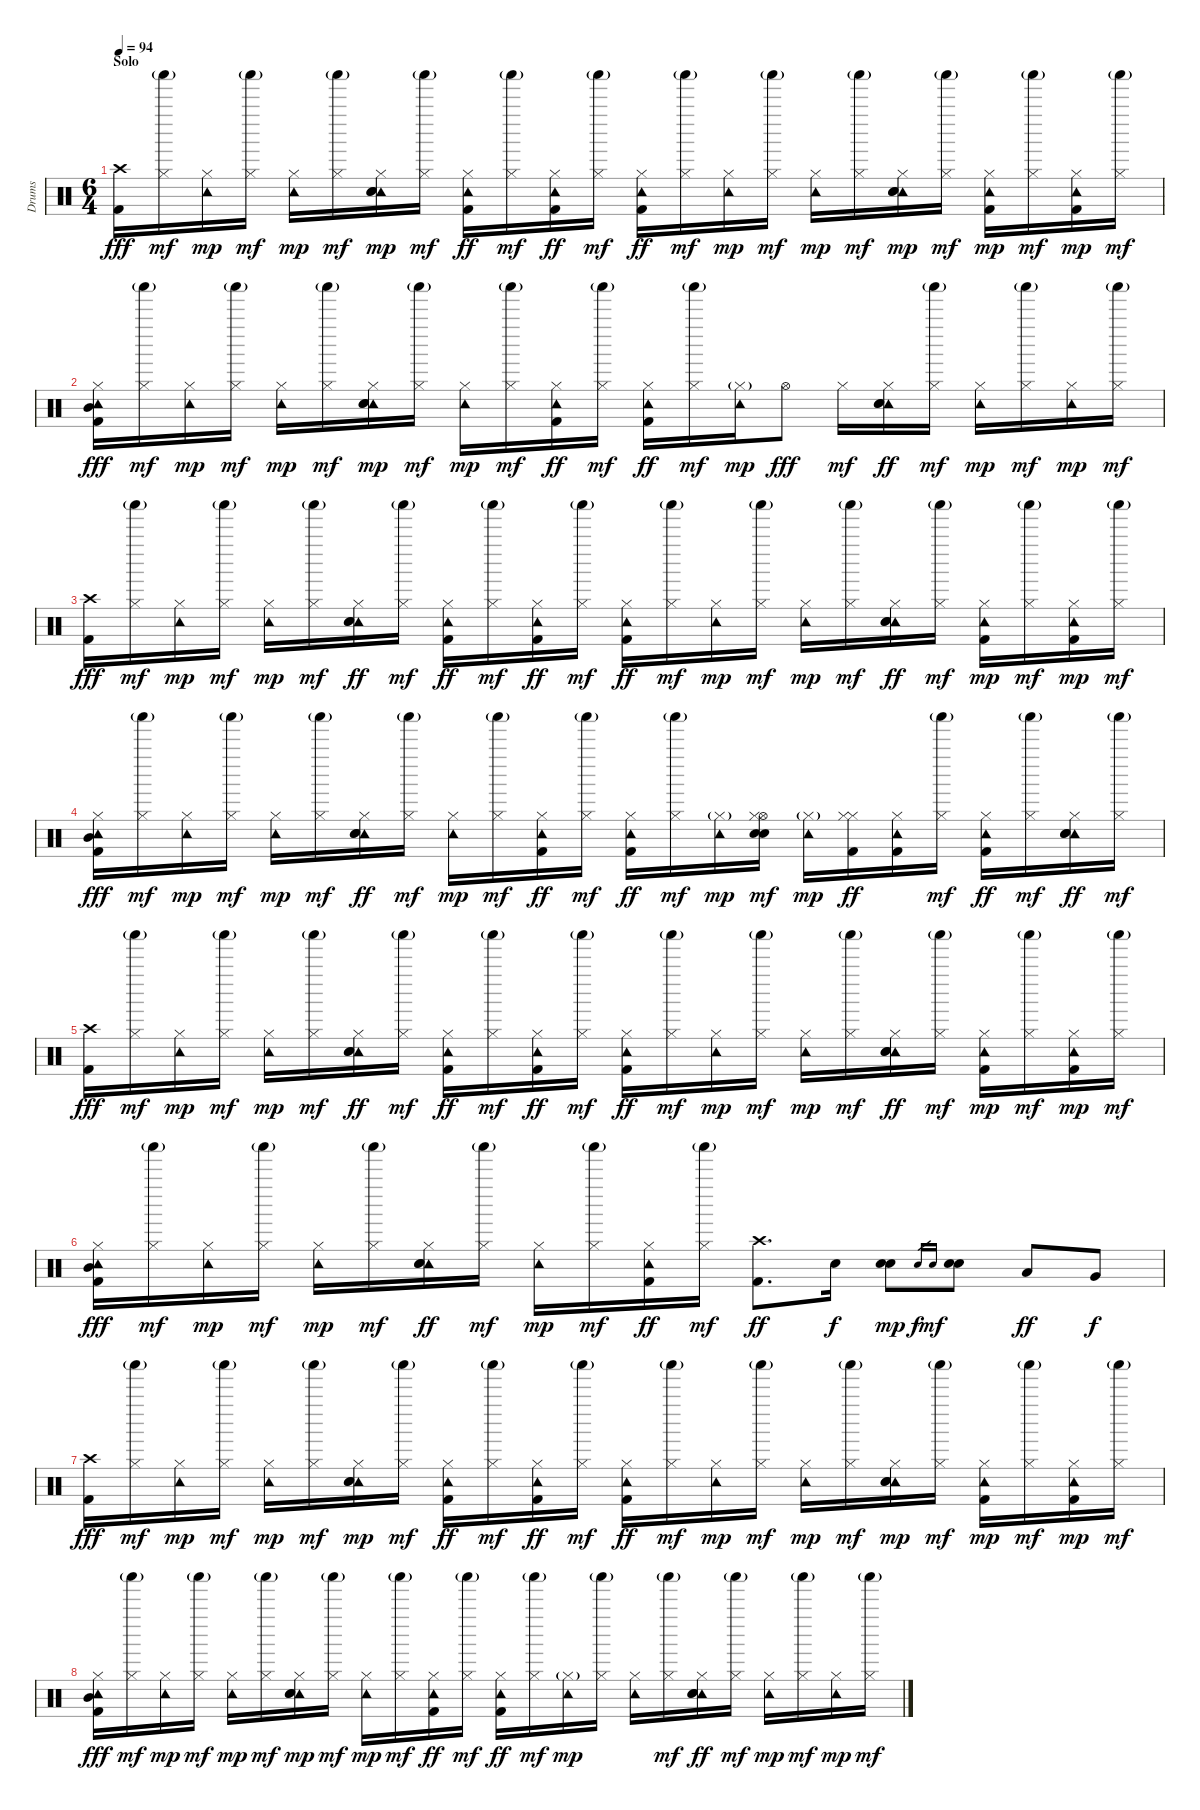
\track ("Drums" "Drums") {instrument percussion}
\staff {score}
\articulation defaults
\ts (6 4)
\section ("" "Solo")
\tempo 94
\clef neutral
\ks c
("Crash high (hit)" "Kick (hit) 2").16{dy fff} ("Shaker (hit)"{g} "Hi-Hat (closed)").16{dy mf} ("Hi-Hat (closed)" "Tambourine (hit)").16{dy mp} ("Shaker (hit)"{g} "Hi-Hat (closed)").16{dy mf} ("Hi-Hat (closed)" "Tambourine (hit)").16{dy mp} ("Shaker (hit)"{g} "Hi-Hat (closed)").16{dy mf} ("Hi-Hat (closed)" "Tambourine (hit)" "Electric Snare (hit)" "Metronome (bell)").16{dy mp} ("Shaker (hit)"{g} "Hi-Hat (closed)").16{dy mf} ("Hi-Hat (closed)" "Tambourine (hit)" "Kick (hit) 2").16{dy ff} ("Shaker (hit)"{g} "Hi-Hat (closed)").16{dy mf} ("Hi-Hat (closed)" "Tambourine (hit)" "Kick (hit) 2").16{dy ff} ("Shaker (hit)"{g} "Hi-Hat (closed)").16{dy mf} ("Hi-Hat (closed)" "Tambourine (hit)" "Kick (hit) 2").16{dy ff} ("Shaker (hit)"{g} "Hi-Hat (closed)").16{dy mf} ("Hi-Hat (closed)" "Tambourine (hit)").16{dy mp} ("Shaker (hit)"{g} "Hi-Hat (closed)").16{dy mf} ("Hi-Hat (closed)" "Tambourine (hit)").16{dy mp} ("Shaker (hit)"{g} "Hi-Hat (closed)").16{dy mf} ("Hi-Hat (closed)" "Tambourine (hit)" "Electric Snare (hit)" "Metronome (bell)").16{dy mp} ("Shaker (hit)"{g} "Hi-Hat (closed)").16{dy mf} ("Hi-Hat (closed)" "Tambourine (hit)" "Kick (hit) 2").16{dy mp} ("Shaker (hit)"{g} "Hi-Hat (closed)").16{dy mf} ("Hi-Hat (closed)" "Tambourine (hit)" "Kick (hit) 2").16{dy mp} ("Shaker (hit)"{g} "Hi-Hat (closed)").16{dy mf} |
("Hi-Hat (closed)" "Tambourine (hit)" "Mid Tom (hit)" "Kick (hit) 2").16{dy fff} ("Shaker (hit)"{g} "Hi-Hat (closed)").16{dy mf} ("Hi-Hat (closed)" "Tambourine (hit)").16{dy mp} ("Shaker (hit)"{g} "Hi-Hat (closed)").16{dy mf} ("Hi-Hat (closed)" "Tambourine (hit)").16{dy mp} ("Shaker (hit)"{g} "Hi-Hat (closed)").16{dy mf} ("Hi-Hat (closed)" "Tambourine (hit)" "Electric Snare (hit)" "Metronome (bell)").16{dy mp} ("Shaker (hit)"{g} "Hi-Hat (closed)").16{dy mf} ("Hi-Hat (closed)" "Tambourine (hit)").16{dy mp} ("Shaker (hit)"{g} "Hi-Hat (closed)").16{dy mf} ("Hi-Hat (closed)" "Tambourine (hit)" "Kick (hit) 2").16{dy ff} ("Shaker (hit)"{g} "Hi-Hat (closed)").16{dy mf} ("Hi-Hat (closed)" "Tambourine (hit)" "Kick (hit) 2").16{dy ff} ("Shaker (hit)"{g} "Hi-Hat (closed)").16{dy mf} ("Hi-Hat (closed)"{g} "Tambourine (hit)").16{dy mp} "Hi-Hat (open)".8{dy fff} "Hi-Hat (closed)".16{dy mf} ("Hi-Hat (closed)" "Tambourine (hit)" "Electric Snare (hit)" "Metronome (bell)").16{dy ff} ("Shaker (hit)"{g} "Hi-Hat (closed)").16{dy mf} ("Hi-Hat (closed)" "Tambourine (hit)").16{dy mp} ("Shaker (hit)"{g} "Hi-Hat (closed)").16{dy mf} ("Hi-Hat (closed)" "Tambourine (hit)").16{dy mp} ("Shaker (hit)"{g} "Hi-Hat (closed)").16{dy mf} |
("Crash high (hit)" "Kick (hit) 2").16{dy fff} ("Shaker (hit)"{g} "Hi-Hat (closed)").16{dy mf} ("Hi-Hat (closed)" "Tambourine (hit)").16{dy mp} ("Shaker (hit)"{g} "Hi-Hat (closed)").16{dy mf} ("Hi-Hat (closed)" "Tambourine (hit)").16{dy mp} ("Shaker (hit)"{g} "Hi-Hat (closed)").16{dy mf} ("Hi-Hat (closed)" "Tambourine (hit)" "Electric Snare (hit)" "Metronome (bell)").16{dy ff} ("Shaker (hit)"{g} "Hi-Hat (closed)").16{dy mf} ("Hi-Hat (closed)" "Tambourine (hit)" "Kick (hit) 2").16{dy ff} ("Shaker (hit)"{g} "Hi-Hat (closed)").16{dy mf} ("Hi-Hat (closed)" "Tambourine (hit)" "Kick (hit) 2").16{dy ff} ("Shaker (hit)"{g} "Hi-Hat (closed)").16{dy mf} ("Hi-Hat (closed)" "Tambourine (hit)" "Kick (hit) 2").16{dy ff} ("Shaker (hit)"{g} "Hi-Hat (closed)").16{dy mf} ("Hi-Hat (closed)" "Tambourine (hit)").16{dy mp} ("Shaker (hit)"{g} "Hi-Hat (closed)").16{dy mf} ("Hi-Hat (closed)" "Tambourine (hit)").16{dy mp} ("Shaker (hit)"{g} "Hi-Hat (closed)").16{dy mf} ("Hi-Hat (closed)" "Tambourine (hit)" "Electric Snare (hit)" "Metronome (bell)").16{dy ff} ("Shaker (hit)"{g} "Hi-Hat (closed)").16{dy mf} ("Hi-Hat (closed)" "Tambourine (hit)" "Kick (hit) 2").16{dy mp} ("Shaker (hit)"{g} "Hi-Hat (closed)").16{dy mf} ("Hi-Hat (closed)" "Tambourine (hit)" "Kick (hit) 2").16{dy mp} ("Shaker (hit)"{g} "Hi-Hat (closed)").16{dy mf} |
("Hi-Hat (closed)" "Tambourine (hit)" "Mid Tom (hit)" "Kick (hit) 2").16{dy fff} ("Shaker (hit)"{g} "Hi-Hat (closed)").16{dy mf} ("Hi-Hat (closed)" "Tambourine (hit)").16{dy mp} ("Shaker (hit)"{g} "Hi-Hat (closed)").16{dy mf} ("Hi-Hat (closed)" "Tambourine (hit)").16{dy mp} ("Shaker (hit)"{g} "Hi-Hat (closed)").16{dy mf} ("Hi-Hat (closed)" "Tambourine (hit)" "Electric Snare (hit)" "Metronome (bell)").16{dy ff} ("Shaker (hit)"{g} "Hi-Hat (closed)").16{dy mf} ("Hi-Hat (closed)" "Tambourine (hit)").16{dy mp} ("Shaker (hit)"{g} "Hi-Hat (closed)").16{dy mf} ("Hi-Hat (closed)" "Tambourine (hit)" "Kick (hit) 2").16{dy ff} ("Shaker (hit)"{g} "Hi-Hat (closed)").16{dy mf} ("Hi-Hat (closed)" "Tambourine (hit)" "Kick (hit) 2").16{dy ff} ("Shaker (hit)"{g} "Hi-Hat (closed)").16{dy mf} ("Hi-Hat (closed)"{g} "Tambourine (hit)").16{dy mp} ("Hi-Hat (open)" "Hi-Hat (closed)" "Electric Snare (hit)" "Metronome (bell)").16{dy mf} ("Hi-Hat (closed)"{g} "Tambourine (hit)").16{dy mp} ("Hi-Hat (closed)" "Hi-Hat (closed)" "Kick (hit) 2").16{dy ff} ("Hi-Hat (closed)" "Tambourine (hit)" "Kick (hit) 2").16 ("Shaker (hit)"{g} "Hi-Hat (closed)").16{dy mf} ("Hi-Hat (closed)" "Tambourine (hit)" "Kick (hit) 2").16{dy ff} ("Shaker (hit)"{g} "Hi-Hat (closed)").16{dy mf} ("Hi-Hat (closed)" "Tambourine (hit)" "Electric Snare (hit)" "Metronome (bell)").16{dy ff} ("Shaker (hit)"{g} "Hi-Hat (closed)").16{dy mf} |
("Crash high (hit)" "Kick (hit) 2").16{dy fff} ("Shaker (hit)"{g} "Hi-Hat (closed)").16{dy mf} ("Hi-Hat (closed)" "Tambourine (hit)").16{dy mp} ("Shaker (hit)"{g} "Hi-Hat (closed)").16{dy mf} ("Hi-Hat (closed)" "Tambourine (hit)").16{dy mp} ("Shaker (hit)"{g} "Hi-Hat (closed)").16{dy mf} ("Hi-Hat (closed)" "Tambourine (hit)" "Electric Snare (hit)" "Metronome (bell)").16{dy ff} ("Shaker (hit)"{g} "Hi-Hat (closed)").16{dy mf} ("Hi-Hat (closed)" "Tambourine (hit)" "Kick (hit) 2").16{dy ff} ("Shaker (hit)"{g} "Hi-Hat (closed)").16{dy mf} ("Hi-Hat (closed)" "Tambourine (hit)" "Kick (hit) 2").16{dy ff} ("Shaker (hit)"{g} "Hi-Hat (closed)").16{dy mf} ("Hi-Hat (closed)" "Tambourine (hit)" "Kick (hit) 2").16{dy ff} ("Shaker (hit)"{g} "Hi-Hat (closed)").16{dy mf} ("Hi-Hat (closed)" "Tambourine (hit)").16{dy mp} ("Shaker (hit)"{g} "Hi-Hat (closed)").16{dy mf} ("Hi-Hat (closed)" "Tambourine (hit)").16{dy mp} ("Shaker (hit)"{g} "Hi-Hat (closed)").16{dy mf} ("Hi-Hat (closed)" "Tambourine (hit)" "Electric Snare (hit)" "Metronome (bell)").16{dy ff} ("Shaker (hit)"{g} "Hi-Hat (closed)").16{dy mf} ("Hi-Hat (closed)" "Tambourine (hit)" "Kick (hit) 2").16{dy mp} ("Shaker (hit)"{g} "Hi-Hat (closed)").16{dy mf} ("Hi-Hat (closed)" "Tambourine (hit)" "Kick (hit) 2").16{dy mp} ("Shaker (hit)"{g} "Hi-Hat (closed)").16{dy mf} |
("Hi-Hat (closed)" "Tambourine (hit)" "Mid Tom (hit)" "Kick (hit) 2").16{dy fff} ("Shaker (hit)"{g} "Hi-Hat (closed)").16{dy mf} ("Hi-Hat (closed)" "Tambourine (hit)").16{dy mp} ("Shaker (hit)"{g} "Hi-Hat (closed)").16{dy mf} ("Hi-Hat (closed)" "Tambourine (hit)").16{dy mp} ("Shaker (hit)"{g} "Hi-Hat (closed)").16{dy mf} ("Hi-Hat (closed)" "Tambourine (hit)" "Electric Snare (hit)" "Metronome (bell)").16{dy ff} ("Shaker (hit)"{g} "Hi-Hat (closed)").16{dy mf} ("Hi-Hat (closed)" "Tambourine (hit)").16{dy mp} ("Shaker (hit)"{g} "Hi-Hat (closed)").16{dy mf} ("Hi-Hat (closed)" "Tambourine (hit)" "Kick (hit) 2").16{dy ff} ("Shaker (hit)"{g} "Hi-Hat (closed)").16{dy mf} ("Crash high (hit)" "Kick (hit) 2").8{d dy ff} "Electric Snare (hit)".16{dy f} ("Electric Snare (hit)" "Metronome (bell)").8{dy mp} "Electric Snare (hit)".16{gr dy f} "Metronome (bell)".16{gr dy mf} ("Electric Snare (hit)" "Metronome (bell)").8 "Low Tom (hit)".8{dy ff} "Very Low Tom (hit)".8{dy f} |
("Crash high (hit)" "Kick (hit) 2").16{dy fff} ("Shaker (hit)"{g} "Hi-Hat (closed)").16{dy mf} ("Hi-Hat (closed)" "Tambourine (hit)").16{dy mp} ("Shaker (hit)"{g} "Hi-Hat (closed)").16{dy mf} ("Hi-Hat (closed)" "Tambourine (hit)").16{dy mp} ("Shaker (hit)"{g} "Hi-Hat (closed)").16{dy mf} ("Hi-Hat (closed)" "Tambourine (hit)" "Electric Snare (hit)" "Metronome (bell)").16{dy mp} ("Shaker (hit)"{g} "Hi-Hat (closed)").16{dy mf} ("Hi-Hat (closed)" "Tambourine (hit)" "Kick (hit) 2").16{dy ff} ("Shaker (hit)"{g} "Hi-Hat (closed)").16{dy mf} ("Hi-Hat (closed)" "Tambourine (hit)" "Kick (hit) 2").16{dy ff} ("Shaker (hit)"{g} "Hi-Hat (closed)").16{dy mf} ("Hi-Hat (closed)" "Tambourine (hit)" "Kick (hit) 2").16{dy ff} ("Shaker (hit)"{g} "Hi-Hat (closed)").16{dy mf} ("Hi-Hat (closed)" "Tambourine (hit)").16{dy mp} ("Shaker (hit)"{g} "Hi-Hat (closed)").16{dy mf} ("Hi-Hat (closed)" "Tambourine (hit)").16{dy mp} ("Shaker (hit)"{g} "Hi-Hat (closed)").16{dy mf} ("Hi-Hat (closed)" "Tambourine (hit)" "Electric Snare (hit)" "Metronome (bell)").16{dy mp} ("Shaker (hit)"{g} "Hi-Hat (closed)").16{dy mf} ("Hi-Hat (closed)" "Tambourine (hit)" "Kick (hit) 2").16{dy mp} ("Shaker (hit)"{g} "Hi-Hat (closed)").16{dy mf} ("Hi-Hat (closed)" "Tambourine (hit)" "Kick (hit) 2").16{dy mp} ("Shaker (hit)"{g} "Hi-Hat (closed)").16{dy mf} |
("Hi-Hat (closed)" "Tambourine (hit)" "Mid Tom (hit)" "Kick (hit) 2").16{dy fff} ("Shaker (hit)"{g} "Hi-Hat (closed)").16{dy mf} ("Hi-Hat (closed)" "Tambourine (hit)").16{dy mp} ("Shaker (hit)"{g} "Hi-Hat (closed)").16{dy mf} ("Hi-Hat (closed)" "Tambourine (hit)").16{dy mp} ("Shaker (hit)"{g} "Hi-Hat (closed)").16{dy mf} ("Hi-Hat (closed)" "Tambourine (hit)" "Electric Snare (hit)" "Metronome (bell)").16{dy mp} ("Shaker (hit)"{g} "Hi-Hat (closed)").16{dy mf} ("Hi-Hat (closed)" "Tambourine (hit)").16{dy mp} ("Shaker (hit)"{g} "Hi-Hat (closed)").16{dy mf} ("Hi-Hat (closed)" "Tambourine (hit)" "Kick (hit) 2").16{dy ff} ("Shaker (hit)"{g} "Hi-Hat (closed)").16{dy mf} ("Hi-Hat (closed)" "Tambourine (hit)" "Kick (hit) 2").16{dy ff} ("Shaker (hit)"{g} "Hi-Hat (closed)").16{dy mf} ("Hi-Hat (closed)"{g} "Tambourine (hit)").16{dy mp} ("Shaker (hit)"{g} "Hi-Hat (closed)").16 ("Hi-Hat (closed)" "Tambourine (hit)").16 ("Shaker (hit)"{g} "Hi-Hat (closed)").16{dy mf} ("Hi-Hat (closed)" "Tambourine (hit)" "Electric Snare (hit)" "Metronome (bell)").16{dy ff} ("Shaker (hit)"{g} "Hi-Hat (closed)").16{dy mf} ("Hi-Hat (closed)" "Tambourine (hit)").16{dy mp} ("Shaker (hit)"{g} "Hi-Hat (closed)").16{dy mf} ("Hi-Hat (closed)" "Tambourine (hit)").16{dy mp} ("Shaker (hit)"{g} "Hi-Hat (closed)").16{dy mf}
